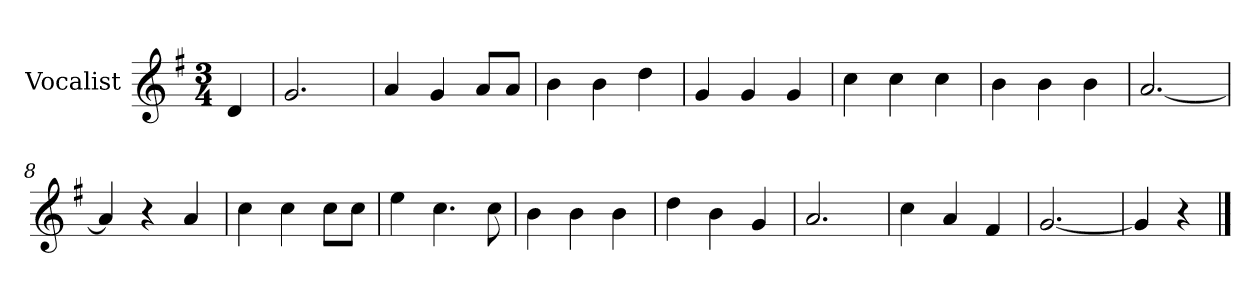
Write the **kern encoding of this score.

**kern
*part1
*staff1
*I"Vocalist
*k[f#]
*G:
*M3/4
=
4d
=1
2.g
=2
4a
4g
8aL
8aJ
=3
4b
4b
4dd
=4
4g
4g
4g
=5
4cc
4cc
4cc
=6
4b
4b
4b
=7
[2.a
=8
4a]
4r
4a
=9
4cc
4cc
8ccL
8ccJ
=10
4ee
4.cc
8cc
=11
4b
4b
4b
=12
4dd
4b
4g
=13
2.a
=14
4cc
4a
4f#
=15
[2.g
=16
4g]
4r
==
*-
